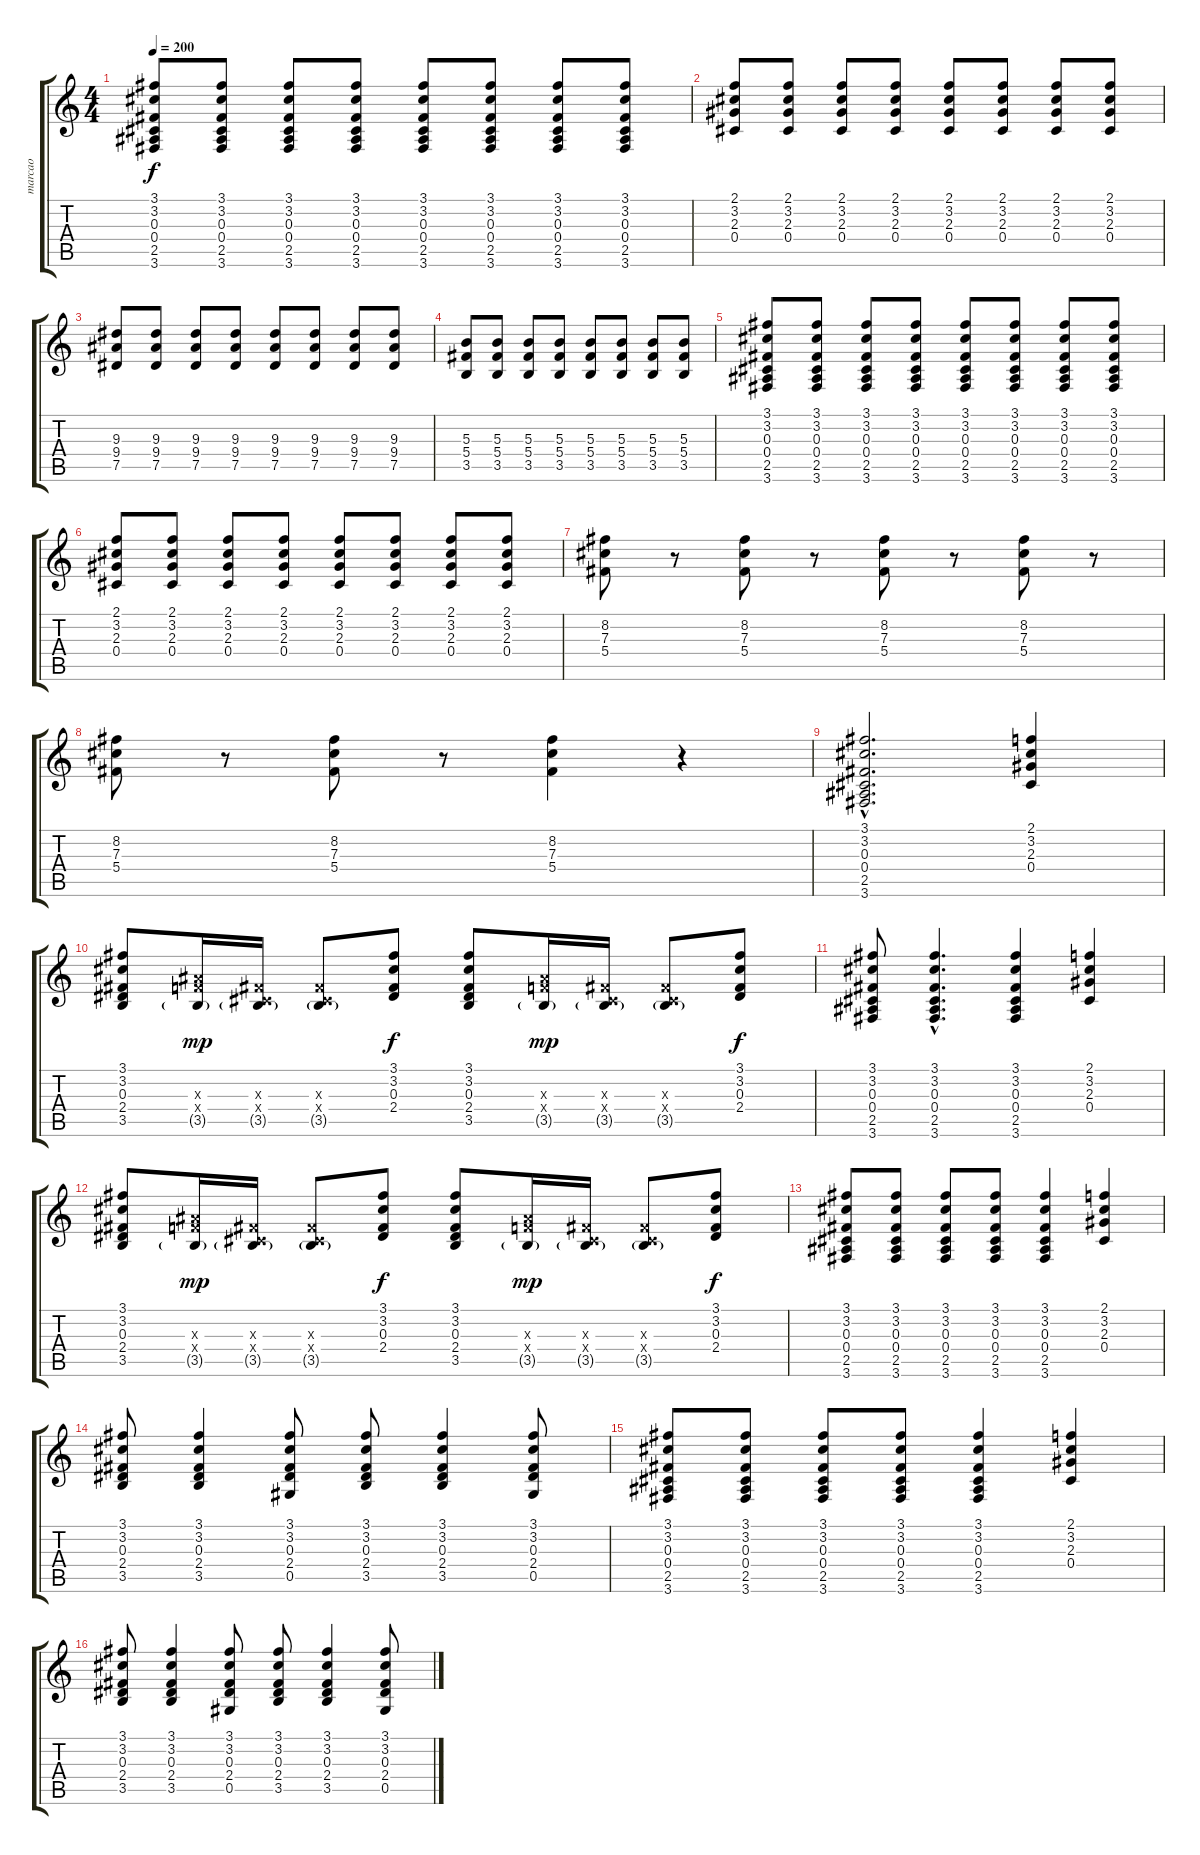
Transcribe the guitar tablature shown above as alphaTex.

\track ("marcao" "marcao") {instrument acousticguitarsteel}
\staff {score tabs}
\tuning (Eb4 Bb3 Gb3 Db3 Ab2 Eb2) {hide}
\ts (4 4)
\tempo 200
\clef g2
\ks c
(3.1 3.2 0.3 0.4 2.5 3.6).8{dy f instrument acousticguitarsteel} (3.1 3.2 0.3 0.4 2.5 3.6).8 (3.1 3.2 0.3 0.4 2.5 3.6).8 (3.1 3.2 0.3 0.4 2.5 3.6).8 (3.1 3.2 0.3 0.4 2.5 3.6).8 (3.1 3.2 0.3 0.4 2.5 3.6).8 (3.1 3.2 0.3 0.4 2.5 3.6).8 (3.1 3.2 0.3 0.4 2.5 3.6).8 |
(2.1 3.2 2.3 0.4).8 (2.1 3.2 2.3 0.4).8 (2.1 3.2 2.3 0.4).8 (2.1 3.2 2.3 0.4).8 (2.1 3.2 2.3 0.4).8 (2.1 3.2 2.3 0.4).8 (2.1 3.2 2.3 0.4).8 (2.1 3.2 2.3 0.4).8 |
(9.3 9.4 7.5).8 (9.3 9.4 7.5).8 (9.3 9.4 7.5).8 (9.3 9.4 7.5).8 (9.3 9.4 7.5).8 (9.3 9.4 7.5).8 (9.3 9.4 7.5).8 (9.3 9.4 7.5).8 |
(5.3 5.4 3.5).8 (5.3 5.4 3.5).8 (5.3 5.4 3.5).8 (5.3 5.4 3.5).8 (5.3 5.4 3.5).8 (5.3 5.4 3.5).8 (5.3 5.4 3.5).8 (5.3 5.4 3.5).8 |
(3.1 3.2 0.3 0.4 2.5 3.6).8 (3.1 3.2 0.3 0.4 2.5 3.6).8 (3.1 3.2 0.3 0.4 2.5 3.6).8 (3.1 3.2 0.3 0.4 2.5 3.6).8 (3.1 3.2 0.3 0.4 2.5 3.6).8 (3.1 3.2 0.3 0.4 2.5 3.6).8 (3.1 3.2 0.3 0.4 2.5 3.6).8 (3.1 3.2 0.3 0.4 2.5 3.6).8 |
(2.1 3.2 2.3 0.4).8 (2.1 3.2 2.3 0.4).8 (2.1 3.2 2.3 0.4).8 (2.1 3.2 2.3 0.4).8 (2.1 3.2 2.3 0.4).8 (2.1 3.2 2.3 0.4).8 (2.1 3.2 2.3 0.4).8 (2.1 3.2 2.3 0.4).8 |
(8.2 7.3 5.4).8 r.8 (8.2 7.3 5.4).8 r.8 (8.2 7.3 5.4).8 r.8 (8.2 7.3 5.4).8 r.8 |
(8.2 7.3 5.4).8 r.8 (8.2 7.3 5.4).8 r.8 (8.2 7.3 5.4).4 r.4 |
(3.1{hac} 3.2{hac} 0.3{hac} 0.4{hac} 2.5{hac} 3.6{hac}).2{d instrument acousticguitarsteel} (2.1 3.2 2.3 0.4).4 |
(3.1 3.2 0.3 2.4 3.5).8 (4.3{x} 4.4{x} 3.5{g}).16{dy mp} (0.3{x} 0.4{x} 3.5{g}).16 (0.3{x} 0.4{x} 3.5{g}).8 (3.1 3.2 0.3 2.4).8{dy f} (3.1 3.2 0.3 2.4 3.5).8 (4.3{x} 4.4{x} 3.5{g}).16{dy mp} (0.3{x} 0.4{x} 3.5{g}).16 (0.3{x} 0.4{x} 3.5{g}).8 (3.1 3.2 0.3 2.4).8{dy f} |
(3.1 3.2 0.3 0.4 2.5 3.6).8 (3.1{hac} 3.2{hac} 0.3{hac} 0.4{hac} 2.5{hac} 3.6{hac}).4{d} (3.1 3.2 0.3 0.4 2.5 3.6).4 (2.1 3.2 2.3 0.4).4 |
(3.1 3.2 0.3 2.4 3.5).8 (4.3{x} 4.4{x} 3.5{g}).16{dy mp} (0.3{x} 0.4{x} 3.5{g}).16 (0.3{x} 0.4{x} 3.5{g}).8 (3.1 3.2 0.3 2.4).8{dy f} (3.1 3.2 0.3 2.4 3.5).8 (4.3{x} 4.4{x} 3.5{g}).16{dy mp} (0.3{x} 0.4{x} 3.5{g}).16 (0.3{x} 0.4{x} 3.5{g}).8 (3.1 3.2 0.3 2.4).8{dy f} |
(3.1 3.2 0.3 0.4 2.5 3.6).8{instrument acousticguitarsteel} (3.1 3.2 0.3 0.4 2.5 3.6).8 (3.1 3.2 0.3 0.4 2.5 3.6).8 (3.1 3.2 0.3 0.4 2.5 3.6).8 (3.1 3.2 0.3 0.4 2.5 3.6).4 (2.1 3.2 2.3 0.4).4 |
(3.1 3.2 0.3 2.4 3.5).8 (3.1 3.2 0.3 2.4 3.5).4 (3.1 3.2 0.3 2.4 0.5).8 (3.1 3.2 0.3 2.4 3.5).8 (3.1 3.2 0.3 2.4 3.5).4 (3.1 3.2 0.3 2.4 0.5).8 |
(3.1 3.2 0.3 0.4 2.5 3.6).8 (3.1 3.2 0.3 0.4 2.5 3.6).8 (3.1 3.2 0.3 0.4 2.5 3.6).8 (3.1 3.2 0.3 0.4 2.5 3.6).8 (3.1 3.2 0.3 0.4 2.5 3.6).4 (2.1 3.2 2.3 0.4).4 |
(3.1 3.2 0.3 2.4 3.5).8 (3.1 3.2 0.3 2.4 3.5).4 (3.1 3.2 0.3 2.4 0.5).8 (3.1 3.2 0.3 2.4 3.5).8 (3.1 3.2 0.3 2.4 3.5).4 (3.1 3.2 0.3 2.4 0.5).8
